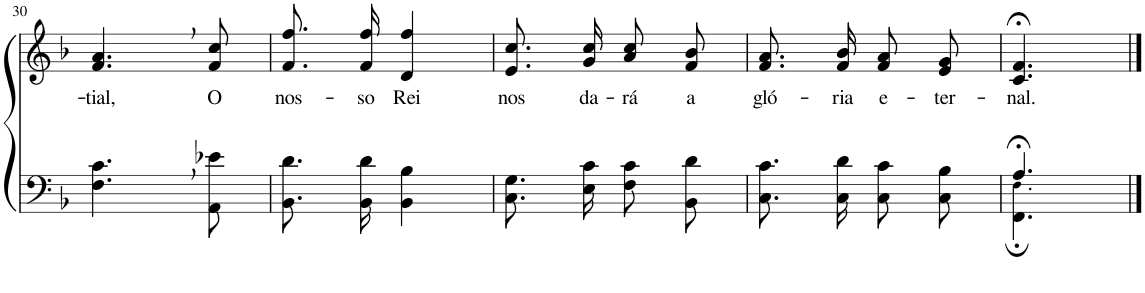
**kern	**kern	**text
*part2	*part1	*part1
*staff2	*staff1	*staff1
*I"Parte III e IV	*I"Parte I e II	*
!!LO:PB:g=z
*clefF4	*clefG2	*
*Trd1c2	*Trd1c2	*
*k[b-]	*k[b-]	*
*M2/4	*M2/4	*
=30	=30	=30
!	!	!LO:LY:b
4.F\, 4.c\,	4.f/, 4.a/,	tial,
!	!	!LO:LY:b
8AA\ 8e-X\	8f/ 8cc/	O
=31	=31	=31
!	!	!LO:LY:b
8.BB-\ 8.d\L	8.f\ 8.ff\L	nos-
!	!	!LO:LY:b
16BB-\ 16d\Jk	16f\ 16ff\Jk	-so
!	!	!LO:LY:b
4BB-\ 4B-\	4d/ 4ff/	Rei
=32	=32	=32
!	!	!LO:LY:b
8.C\ 8.G\L	8.e/ 8.cc/L	nos
!	!	!LO:LY:b
16E\ 16c\Jk	16g/ 16cc/Jk	da-
!	!	!LO:LY:b
8F\ 8c\L	8a/ 8cc/L	-rá
!	!	!LO:LY:b
8BB-\ 8d\J	8f/ 8b-/J	a
=33	=33	=33
!	!	!LO:LY:b
8.C\ 8.c\L	8.f/ 8.a/L	gló-
!	!	!LO:LY:b
16C\ 16d\Jk	16f/ 16b-/Jk	-ria
!	!	!LO:LY:b
8C\ 8c\L	8f/ 8a/L	e-
!	!	!LO:LY:b
8C\ 8B-\J	8e/ 8g/J	-ter-
=34	=34	=34
*^	*	*
!	!	!	!LO:LY:b
4.A;</	4.FF\; 4.F!\;	4.c/;< 4.f/;<	-nal.
*v	*v	*	*
==	==	==
*-	*-	*-
